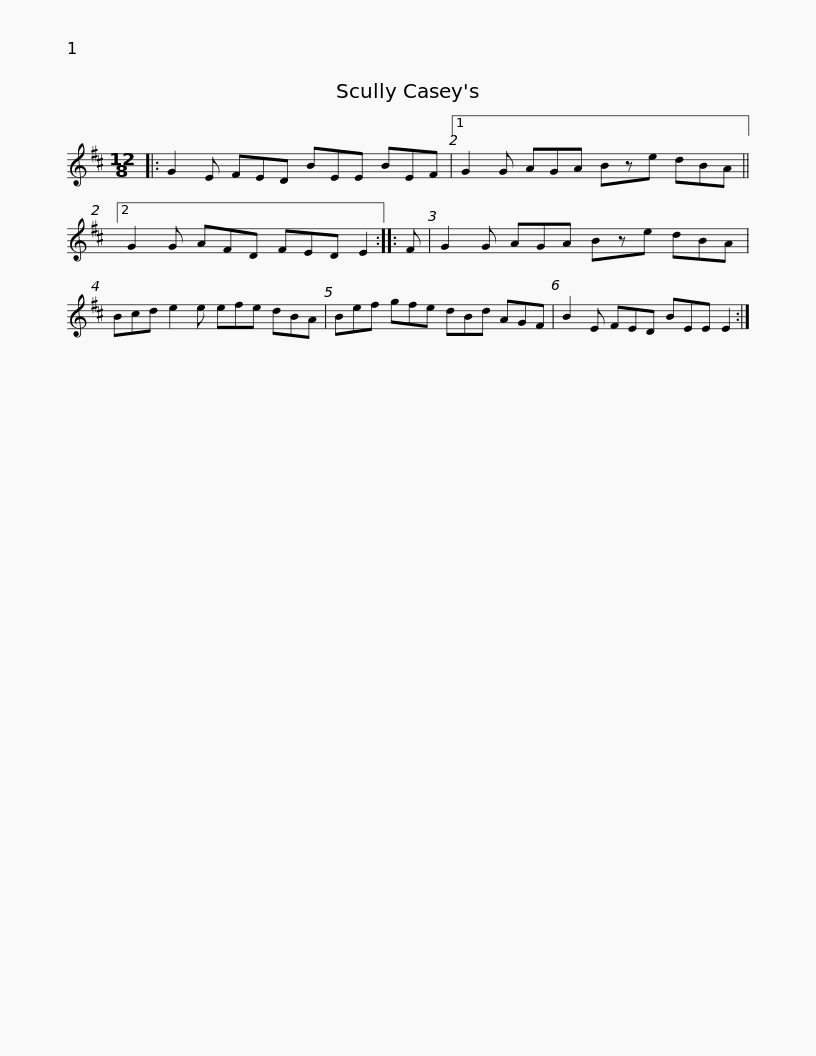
X:1
L:1/8
M:12/8
I:linebreak $
K:D
V:1 treble
V:1
|: G2 E FED BEE BEF |1 G2 G AGA Bze dBA ||2 G2 G AFD FED E2 :: F |$ G2 G AGA Bze dBA | %5
 Bcd e2 e efe dBA | Bef gfe dBd AGF | B2 E FED BEE E2 :| %8
